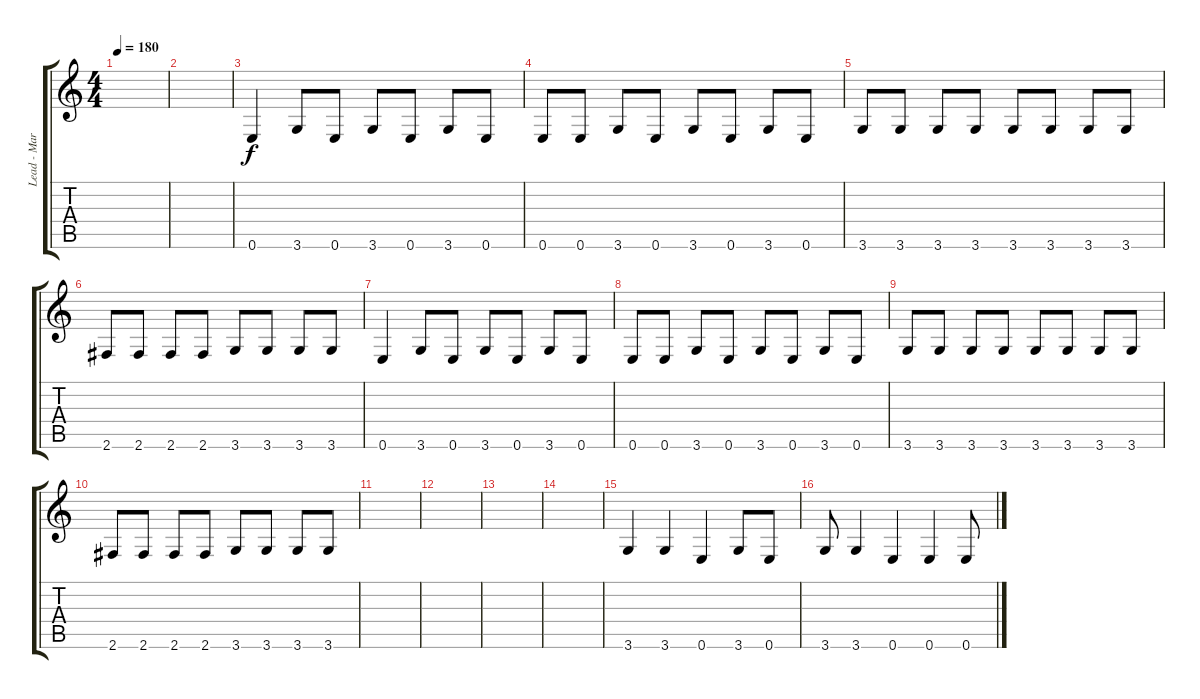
\track ("Lead - Marc" "Lead - Mar") {instrument distortionguitar}
\staff {score tabs}
\tuning (E4 B3 G3 D3 A2 E2) {hide}
\ts (4 4)
\tempo 180
\clef g2
\ks c
|
|
0.6.4 3.6.8 0.6.8 3.6.8 0.6.8 3.6.8 0.6.8 |
0.6.8 0.6.8 3.6.8 0.6.8 3.6.8 0.6.8 3.6.8 0.6.8 |
3.6.8 3.6.8 3.6.8 3.6.8 3.6.8 3.6.8 3.6.8 3.6.8 |
2.6.8 2.6.8 2.6.8 2.6.8 3.6.8 3.6.8 3.6.8 3.6.8 |
0.6.4 3.6.8 0.6.8 3.6.8 0.6.8 3.6.8 0.6.8 |
0.6.8 0.6.8 3.6.8 0.6.8 3.6.8 0.6.8 3.6.8 0.6.8 |
3.6.8 3.6.8 3.6.8 3.6.8 3.6.8 3.6.8 3.6.8 3.6.8 |
2.6.8 2.6.8 2.6.8 2.6.8 3.6.8 3.6.8 3.6.8 3.6.8 |
|
|
|
|
3.6.4 3.6.4 0.6.4 3.6.8 0.6.8 |
3.6.8 3.6.4 0.6.4 0.6.4 0.6.8
